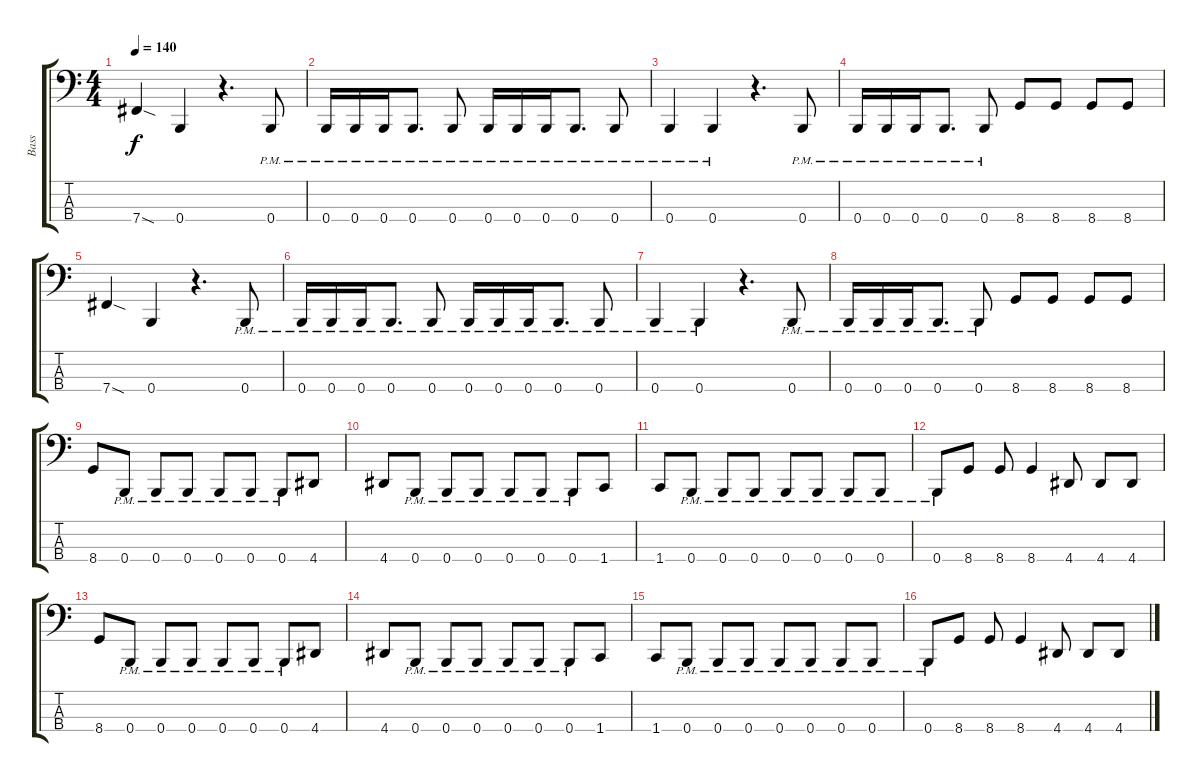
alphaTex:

\track ("Bass" "Bass") {instrument electricbasspick bank 255}
\staff {score tabs}
\tuning (E2 B1 Gb1 B0) {hide}
\ts (4 4)
\tempo 140
\clef f4
\ks c
7.4{sod}.4{dy f} 0.4.4 r.4{d} 0.4{pm}.8 |
0.4{pm}.16 0.4{pm}.16 0.4{pm}.16 0.4{pm}.8{d} 0.4{pm}.8 0.4{pm}.16 0.4{pm}.16 0.4{pm}.16 0.4{pm}.8{d} 0.4{pm}.8 |
0.4{pm}.4 0.4{pm}.4 r.4{d} 0.4{pm}.8 |
0.4{pm}.16 0.4{pm}.16 0.4{pm}.16 0.4{pm}.8{d} 0.4{pm}.8 8.4.8 8.4.8 8.4.8 8.4.8 |
7.4{sod}.4 0.4.4 r.4{d} 0.4{pm}.8 |
0.4{pm}.16 0.4{pm}.16 0.4{pm}.16 0.4{pm}.8{d} 0.4{pm}.8 0.4{pm}.16 0.4{pm}.16 0.4{pm}.16 0.4{pm}.8{d} 0.4{pm}.8 |
0.4{pm}.4 0.4{pm}.4 r.4{d} 0.4{pm}.8 |
0.4{pm}.16 0.4{pm}.16 0.4{pm}.16 0.4{pm}.8{d} 0.4{pm}.8 8.4.8 8.4.8 8.4.8 8.4.8 |
8.4.8 0.4{pm}.8 0.4{pm}.8 0.4{pm}.8 0.4{pm}.8 0.4{pm}.8 0.4{pm}.8 4.4.8 |
4.4.8 0.4{pm}.8 0.4{pm}.8 0.4{pm}.8 0.4{pm}.8 0.4{pm}.8 0.4{pm}.8 1.4.8 |
1.4.8 0.4{pm}.8 0.4{pm}.8 0.4{pm}.8 0.4{pm}.8 0.4{pm}.8 0.4{pm}.8 0.4{pm}.8 |
0.4{pm}.8 8.4.8 8.4.8 8.4.4 4.4.8 4.4.8 4.4.8 |
8.4.8 0.4{pm}.8 0.4{pm}.8 0.4{pm}.8 0.4{pm}.8 0.4{pm}.8 0.4{pm}.8 4.4.8 |
4.4.8 0.4{pm}.8 0.4{pm}.8 0.4{pm}.8 0.4{pm}.8 0.4{pm}.8 0.4{pm}.8 1.4.8 |
1.4.8 0.4{pm}.8 0.4{pm}.8 0.4{pm}.8 0.4{pm}.8 0.4{pm}.8 0.4{pm}.8 0.4{pm}.8 |
0.4{pm}.8 8.4.8 8.4.8 8.4.4 4.4.8 4.4.8 4.4.8
